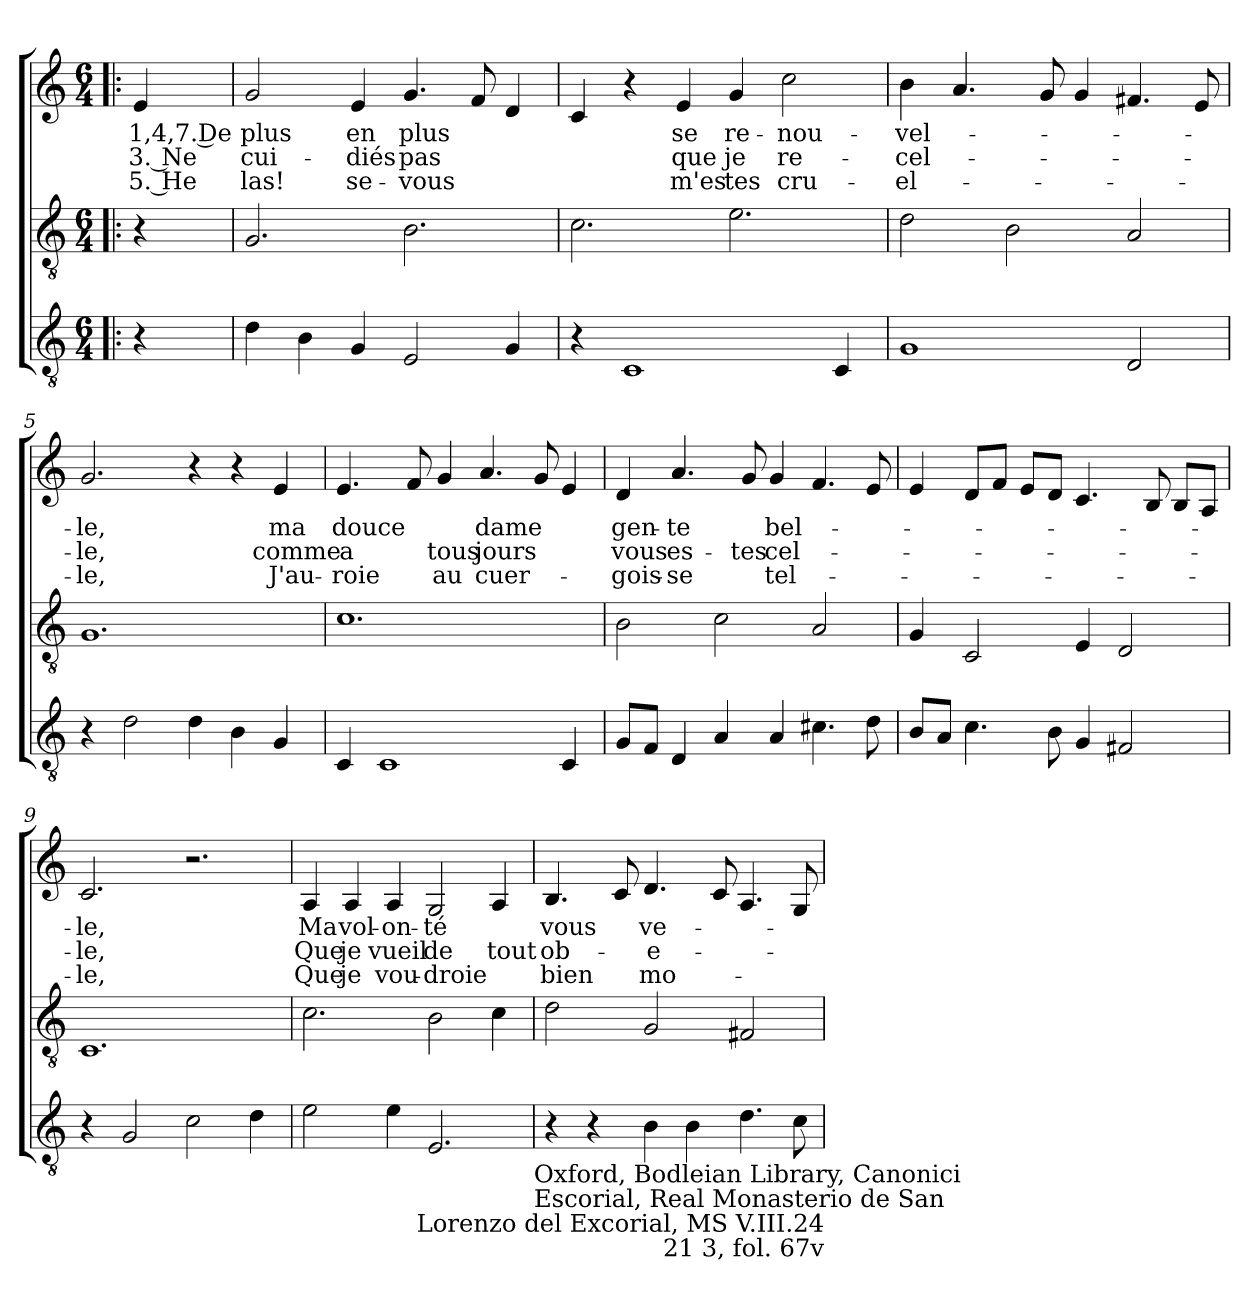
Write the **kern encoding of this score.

**kern	**kern	**kern	**text	**text	**text
*part3	*part2	*part1	*part1	*part1	*part1
*staff3	*staff2	*staff1	*staff1	*staff1	*staff1
*clefGv2	*clefGv2	*clefG2	*	*	*
*k[]	*k[]	*k[]	*	*	*
*C:	*C:	*C:	*	*	*
*M6/4	*M6/4	*M6/4	*	*	*
=1!|:	=1!|:	=1!|:	=1!|:	=1!|:	=1!|:
!	!	!	!LO:LY:b	!LO:LY:b	!LO:LY:b
4r	4r	4e/	1,4,7. De	3. Ne	5. He
=2	=2	=2	=2	=2	=2
!	!	!	!LO:LY:b	!LO:LY:b	!LO:LY:b
4d\	2.G/	2g/	plus	cui-	las!
4B\	.	.	.	.	.
!	!	!	!LO:LY:b	!LO:LY:b	!LO:LY:b
4G/	.	4e/	en	-diés	se-
!	!	!	!LO:LY:b	!LO:LY:b	!LO:LY:b
2E/	2.B\	4.g/	plus	pas	-vous
.	.	8f/	.	.	.
4G/	.	4d/	.	.	.
=3	=3	=3	=3	=3	=3
4r	2.c\	4c/	.	.	.
1C	.	4r	.	.	.
!	!	!	!LO:LY:b	!LO:LY:b	!LO:LY:b
.	.	4e/	se	que	m'es
!	!	!	!LO:LY:b	!LO:LY:b	!LO:LY:b
.	2.e\	4g/	re-	je	tes
!	!	!	!LO:LY:b	!LO:LY:b	!LO:LY:b
.	.	2cc\	-nou-	re-	cru-
4C/	.	.	.	.	.
=4	=4	=4	=4	=4	=4
!	!	!	!LO:LY:b	!LO:LY:b	!LO:LY:b
1G	2d\	4b\	-vel-	-cel-	-el-
.	.	4.a/	.	.	.
.	2B\	.	.	.	.
.	.	8g/	.	.	.
.	.	4g/	.	.	.
2D/	2A/	4.f#/	.	.	.
.	.	8e/	.	.	.
!!LO:LB:g=z
=5	=5	=5	=5	=5	=5
!	!	!	!LO:LY:b	!LO:LY:b	!LO:LY:b
4r	1.G	2.g/	-le,	-le,	-le,
2d\	.	.	.	.	.
4d\	.	4r	.	.	.
4B\	.	4r	.	.	.
!	!	!	!LO:LY:b	!LO:LY:b	!LO:LY:b
4G/	.	4e/	ma	comme	J'au-
=6	=6	=6	=6	=6	=6
!	!	!	!LO:LY:b	!LO:LY:b	!LO:LY:b
4C/	1.c	4.e/	douce	a	-roie
1C	.	.	.	.	.
.	.	8f/	.	.	.
!	!	!	!	!LO:LY:b	!LO:LY:b
.	.	4g/	.	tous	au
!	!	!	!LO:LY:b	!LO:LY:b	!LO:LY:b
.	.	4.a/	dame	jours	cuer-
.	.	8g/	.	.	.
4C/	.	4e/	.	.	.
=7	=7	=7	=7	=7	=7
!	!	!	!LO:LY:b	!LO:LY:b	!LO:LY:b
8G/L	2B\	4d/	-gen-	vous	-gois-
8F/J	.	.	.	.	.
!	!	!	!LO:LY:b	!LO:LY:b	!LO:LY:b
4D/	.	4.a/	-te	es-	-se
4A/	2c\	.	.	.	.
!	!	!	!	!LO:LY:b	!
.	.	8g/	.	-tes	.
!	!	!	!LO:LY:b	!LO:LY:b	!LO:LY:b
4A/	.	4g/	bel-	cel-	tel-
4.c#X\	2A/	4.f/	.	.	.
8d\	.	8e/	.	.	.
=8	=8	=8	=8	=8	=8
8B/L	4G/	4e/	.	.	.
8A/J	.	.	.	.	.
4.c\	2C/	8d/L	.	.	.
.	.	8f/J	.	.	.
.	.	8e/L	.	.	.
8B\	.	8d/J	.	.	.
4G/	4E/	4.c/	.	.	.
2F#X/	2D/	.	.	.	.
.	.	8B/	.	.	.
.	.	8B/L	.	.	.
.	.	8A/J	.	.	.
=9	=9	=9	=9	=9	=9
!	!	!	!LO:LY:b	!LO:LY:b	!LO:LY:b
4r	1.C	2.c/	-le,	-le,	-le,
2G/	.	.	.	.	.
2c\	.	2.r	.	.	.
4d\	.	.	.	.	.
!!LO:LB:g=z
=10	=10	=10	=10	=10	=10
!	!	!	!LO:LY:b	!LO:LY:b	!LO:LY:b
2e\	2.c\	4A/	Ma	Que	Que
!	!	!	!LO:LY:b	!LO:LY:b	!LO:LY:b
.	.	4A/	vol-	je	je
!	!	!	!LO:LY:b	!LO:LY:b	!LO:LY:b
4e\	.	4A/	-on-	vueil	vou-
!	!	!	!LO:LY:b	!LO:LY:b	!LO:LY:b
2.E/	2B\	2G/	-té	de	-droie
!	!	!	!	!LO:LY:b	!
.	4c\	4A/	.	tout	.
!LO:TX:b:t=Oxford, Bodleian Library, Canonici	!	!	!	!	!
!LO:TX:b:t=Escorial, Real Monasterio de San	!	!	!	!	!
=11	=11	=11	=11	=11	=11
!	!	!	!LO:LY:b	!LO:LY:b	!LO:LY:b
4r	2d\	4.B/	vous	ob-	bien
4r	.	.	.	.	.
.	.	8c/	.	.	.
!	!	!	!LO:LY:b	!LO:LY:b	!LO:LY:b
4B\	2G/	4.d/	ve-	-e-	mo-
4B\	.	.	.	.	.
.	.	8c/	.	.	.
4.d\	2F#X/	4.A/	.	.	.
8c\	.	8G/	.	.	.
!LO:TX:b:t=Lorenzo del Excorial, MS V.III.24	!	!	!	!	!
!LO:TX:b:t=21 3, fol. 67v	!	!	!	!	!
=	=	=	=	=	=
*-	*-	*-	*-	*-	*-
